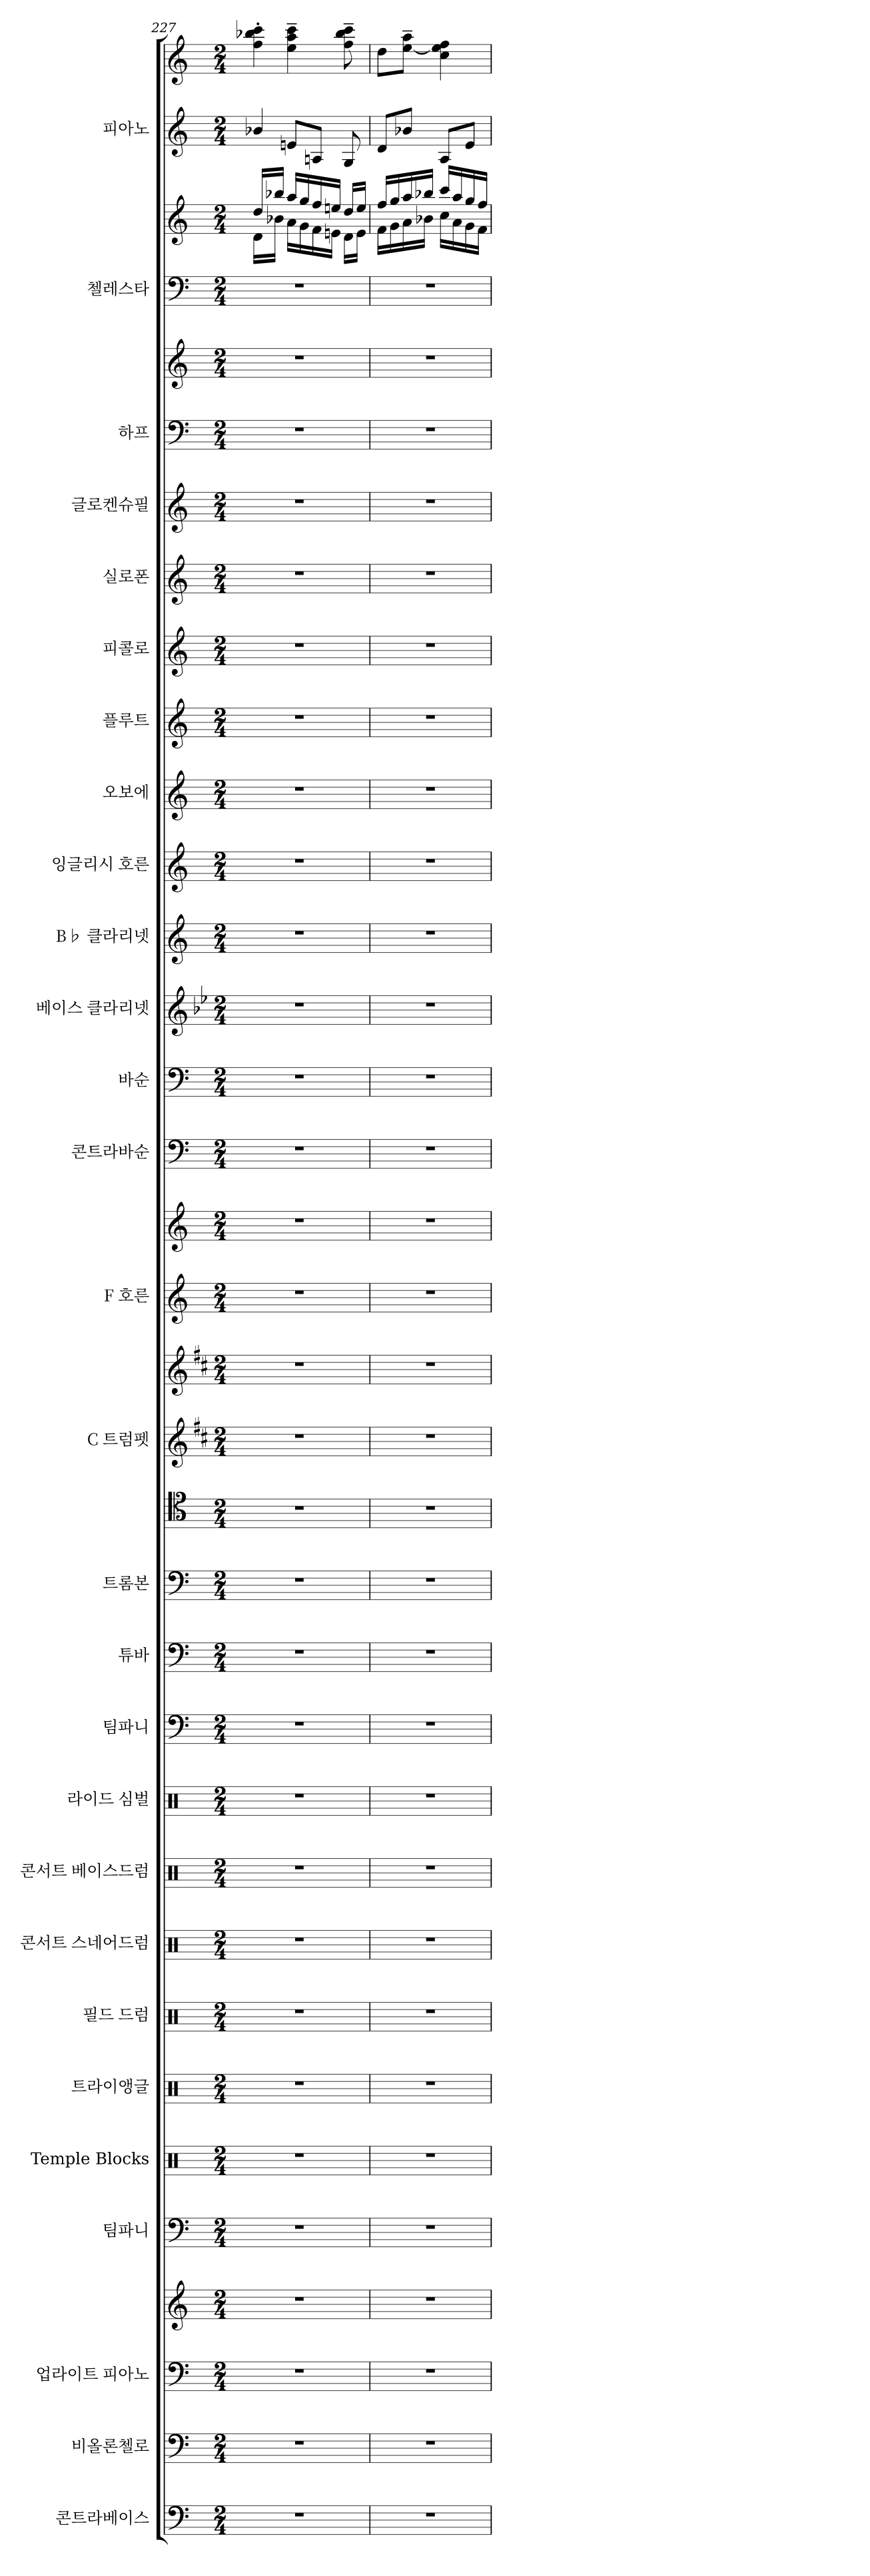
**kern	**kern	**kern	**kern	**kern	**kern	**kern	**kern	**kern	**kern	**kern	**kern	**kern	**kern	**kern	**kern	**kern	**kern	**kern	**kern	**kern	**kern	**kern	**kern	**kern	**kern	**kern	**kern	**kern	**kern	**kern	**kern	**kern	**kern	**kern
*part28	*part27	*part26	*part26	*part25	*part24	*part23	*part22	*part21	*part20	*part19	*part18	*part17	*part16	*part16	*part15	*part15	*part14	*part14	*part13	*part12	*part11	*part10	*part9	*part8	*part7	*part6	*part5	*part4	*part3	*part3	*part2	*part2	*part1	*part1
*staff35	*staff34	*staff33	*staff32	*staff31	*staff30	*staff29	*staff28	*staff27	*staff26	*staff25	*staff24	*staff23	*staff22	*staff21	*staff20	*staff19	*staff18	*staff17	*staff16	*staff15	*staff14	*staff13	*staff12	*staff11	*staff10	*staff9	*staff8	*staff7	*staff6	*staff5	*staff4	*staff3	*staff2	*staff1
*I"콘트라베이스	*I"비올론첼로	*I"업라이트 피아노	*	*I"팀파니	*I"Temple Blocks	*I"트라이앵글	*I"필드 드럼	*I"콘서트 스네어드럼	*I"콘서트 베이스드럼	*I"라이드 심벌	*I"팀파니	*I"튜바	*I"트롬본	*	*I"C 트럼펫	*	*I"F 호른	*	*I"콘트라바순	*I"바순	*I"베이스 클라리넷	*I"B♭ 클라리넷	*I"잉글리시 호른	*I"오보에	*I"플루트	*I"피콜로	*I"실로폰	*I"글로켄슈필	*I"하프	*	*I"첼레스타	*	*I"피아노	*
*	*	*	*	*	*I'Tmp. Bl.	*	*	*	*	*	*	*	*	*	*	*	*	*	*	*	*	*	*	*	*	*	*	*	*	*	*	*	*	*
*clefF4	*clefF4	*clefF4	*clefG2	*clefF4	*clefX	*clefX	*clefX	*clefX	*clefX	*clefX	*clefF4	*clefF4	*clefF4	*clefC4	*clefG2	*clefG2	*clefG2	*clefG2	*clefF4	*clefF4	*clefG2	*clefG2	*clefG2	*clefG2	*clefG2	*clefG2	*clefG2	*clefG2	*clefF4	*clefG2	*clefF4	*clefG2	*clefG2	*clefG2
*ITrd7c12	*	*	*	*	*	*	*	*	*	*	*	*	*	*	*ITrd1c2	*ITrd1c2	*ITrd4c7	*ITrd4c7	*ITrd7c12	*	*ITrd8c14	*ITrd1c2	*ITrd4c7	*	*	*ITrd-7c-12	*ITrd-7c-12	*ITrd-14c-24	*	*	*ITrd-7c-12	*ITrd-7c-12	*	*
*k[]	*k[]	*k[]	*k[]	*k[]	*k[]	*k[]	*k[]	*k[]	*k[]	*k[]	*k[]	*k[]	*k[]	*k[]	*k[]	*k[]	*k[b-]	*k[b-]	*k[]	*k[]	*k[b-e-]	*k[b-e-]	*k[b-]	*k[]	*k[]	*k[]	*k[]	*k[]	*k[]	*k[]	*k[]	*k[]	*k[]	*k[]
*M2/4	*M2/4	*M2/4	*M2/4	*M2/4	*M2/4	*M2/4	*M2/4	*M2/4	*M2/4	*M2/4	*M2/4	*M2/4	*M2/4	*M2/4	*M2/4	*M2/4	*M2/4	*M2/4	*M2/4	*M2/4	*M2/4	*M2/4	*M2/4	*M2/4	*M2/4	*M2/4	*M2/4	*M2/4	*M2/4	*M2/4	*M2/4	*M2/4	*M2/4	*M2/4
=227	=227	=227	=227	=227	=227	=227	=227	=227	=227	=227	=227	=227	=227	=227	=227	=227	=227	=227	=227	=227	=227	=227	=227	=227	=227	=227	=227	=227	=227	=227	=227	=227	=227	=227
*	*	*	*	*	*	*	*	*	*	*	*	*	*	*	*	*	*	*	*	*	*	*	*	*	*	*	*	*	*	*	*	*^	*	*
2r	2r	2r	2r	2r	2r	2r	2r	2r	2r	2r	2r	2r	2r	2r	2r	2r	2r	2r	2r	2r	2r	2r	2r	2r	2r	2r	2r	2r	2r	2r	2r	16ddd/	16dd\	8b-X/J	8ff\' 8bb-X\' 8ccc\'J
.	.	.	.	.	.	.	.	.	.	.	.	.	.	.	.	.	.	.	.	.	.	.	.	.	.	.	.	.	.	.	.	16bbb-X/JJ	16bb-X\JJ	.	.
.	.	.	.	.	.	.	.	.	.	.	.	.	.	.	.	.	.	.	.	.	.	.	.	.	.	.	.	.	.	.	.	16aaa/LL	16aa\LL	8en/L	4ee\~ 4aa\~ 4ccc\~
.	.	.	.	.	.	.	.	.	.	.	.	.	.	.	.	.	.	.	.	.	.	.	.	.	.	.	.	.	.	.	.	16ggg/	16gg\	.	.
.	.	.	.	.	.	.	.	.	.	.	.	.	.	.	.	.	.	.	.	.	.	.	.	.	.	.	.	.	.	.	.	16fff/	16ff\	8An/J	.
.	.	.	.	.	.	.	.	.	.	.	.	.	.	.	.	.	.	.	.	.	.	.	.	.	.	.	.	.	.	.	.	16eeen/JJ	16een\JJ	.	.
.	.	.	.	.	.	.	.	.	.	.	.	.	.	.	.	.	.	.	.	.	.	.	.	.	.	.	.	.	.	.	.	16ddd/LL	16dd\LL	8G/	8ff\~ 8bb-\~ 8ccc\~
.	.	.	.	.	.	.	.	.	.	.	.	.	.	.	.	.	.	.	.	.	.	.	.	.	.	.	.	.	.	.	.	16eee/JJ	16ee\JJ	.	.
!!LO:PB:g=z
=228	=228	=228	=228	=228	=228	=228	=228	=228	=228	=228	=228	=228	=228	=228	=228	=228	=228	=228	=228	=228	=228	=228	=228	=228	=228	=228	=228	=228	=228	=228	=228	=228	=228	=228	=228
2r	2r	2r	2r	2r	2r	2r	2r	2r	2r	2r	2r	2r	2r	2r	2r	2r	2r	2r	2r	2r	2r	2r	2r	2r	2r	2r	2r	2r	2r	2r	2r	16fff/LL	16ff\LL	8d/L	8dd\L
.	.	.	.	.	.	.	.	.	.	.	.	.	.	.	.	.	.	.	.	.	.	.	.	.	.	.	.	.	.	.	.	16ggg/	16gg\	.	.
.	.	.	.	.	.	.	.	.	.	.	.	.	.	.	.	.	.	.	.	.	.	.	.	.	.	.	.	.	.	.	.	16aaa/	16aa\	8b-X/J	[8ee\~ 8aa\~J
.	.	.	.	.	.	.	.	.	.	.	.	.	.	.	.	.	.	.	.	.	.	.	.	.	.	.	.	.	.	.	.	16bbb-X/JJ	16bb-X\JJ	.	.
.	.	.	.	.	.	.	.	.	.	.	.	.	.	.	.	.	.	.	.	.	.	.	.	.	.	.	.	.	.	.	.	16cccc/LL	16ccc\LL	8A/L	4cc\ 4ee\] 4ff\
.	.	.	.	.	.	.	.	.	.	.	.	.	.	.	.	.	.	.	.	.	.	.	.	.	.	.	.	.	.	.	.	16aaa/	16aa\	.	.
.	.	.	.	.	.	.	.	.	.	.	.	.	.	.	.	.	.	.	.	.	.	.	.	.	.	.	.	.	.	.	.	16ggg/	16gg\	8e/J	.
.	.	.	.	.	.	.	.	.	.	.	.	.	.	.	.	.	.	.	.	.	.	.	.	.	.	.	.	.	.	.	.	16fff/JJ	16ff\JJ	.	.
*	*	*	*	*	*	*	*	*	*	*	*	*	*	*	*	*	*	*	*	*	*	*	*	*	*	*	*	*	*	*	*	*v	*v	*	*
=	=	=	=	=	=	=	=	=	=	=	=	=	=	=	=	=	=	=	=	=	=	=	=	=	=	=	=	=	=	=	=	=	=	=
*-	*-	*-	*-	*-	*-	*-	*-	*-	*-	*-	*-	*-	*-	*-	*-	*-	*-	*-	*-	*-	*-	*-	*-	*-	*-	*-	*-	*-	*-	*-	*-	*-	*-	*-
